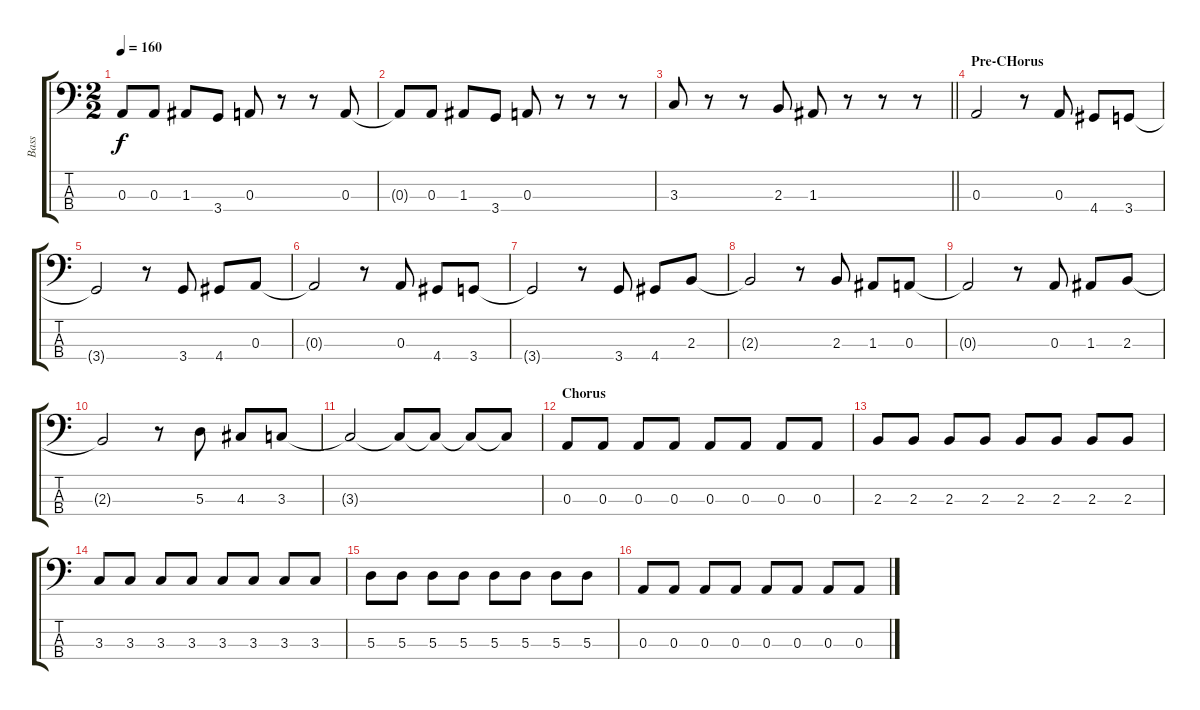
\track ("Bass" "Bass") {instrument electricbasspick}
\staff {score tabs}
\tuning (G2 D2 A1 E1) {hide}
\ts (2 2)
\tempo 160
\clef f4
\ks c
0.3{t}.8{dy f} 0.3.8 1.3.8 3.4.8 0.3.8 r.8 r.8 0.3.8 |
0.3{t}.8 0.3.8 1.3.8 3.4.8 0.3.8 r.8 r.8 r.8 |
\barLineRight lightlight
3.3.8 r.8 r.8 2.3.8 1.3.8 r.8 r.8 r.8 |
\section ("" "Pre-CHorus")
0.3.2 r.8 0.3.8 4.4.8 3.4.8 |
3.4{t}.2 r.8 3.4.8 4.4.8 0.3.8 |
0.3{t}.2 r.8 0.3.8 4.4.8 3.4.8 |
3.4{t}.2 r.8 3.4.8 4.4.8 2.3.8 |
2.3{t}.2 r.8 2.3.8 1.3.8 0.3.8 |
0.3{t}.2 r.8 0.3.8 1.3.8 2.3.8 |
2.3{t}.2 r.8 5.3.8 4.3.8 3.3.8 |
3.3{t}.2 3.3{t}.8 3.3{t}.8 3.3{t}.8 3.3{t}.8 |
\section ("" "Chorus")
0.3.8 0.3.8 0.3.8 0.3.8 0.3.8 0.3.8 0.3.8 0.3.8 |
2.3.8 2.3.8 2.3.8 2.3.8 2.3.8 2.3.8 2.3.8 2.3.8 |
3.3.8 3.3.8 3.3.8 3.3.8 3.3.8 3.3.8 3.3.8 3.3.8 |
5.3.8 5.3.8 5.3.8 5.3.8 5.3.8 5.3.8 5.3.8 5.3.8 |
0.3.8 0.3.8 0.3.8 0.3.8 0.3.8 0.3.8 0.3.8 0.3.8
